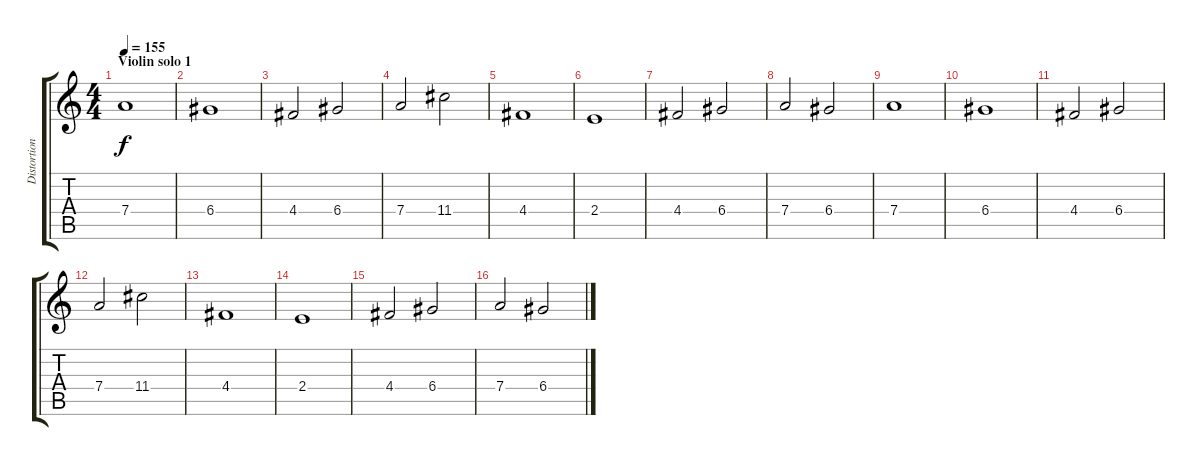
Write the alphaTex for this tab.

\track ("Distortion Guitar" "Distortion") {instrument distortionguitar}
\staff {score tabs}
\tuning (E4 B3 G3 D3 A2 E2) {hide}
\ts (4 4)
\section ("" "Violin solo 1")
\tempo 155
\clef g2
\ks c
7.4.1{dy f} |
6.4.1 |
4.4.2 6.4.2 |
7.4.2 11.4.2 |
4.4.1 |
2.4.1 |
4.4.2 6.4.2 |
7.4.2 6.4.2 |
7.4.1 |
6.4.1 |
4.4.2 6.4.2 |
7.4.2 11.4.2 |
4.4.1 |
2.4.1 |
4.4.2 6.4.2 |
7.4.2 6.4.2
